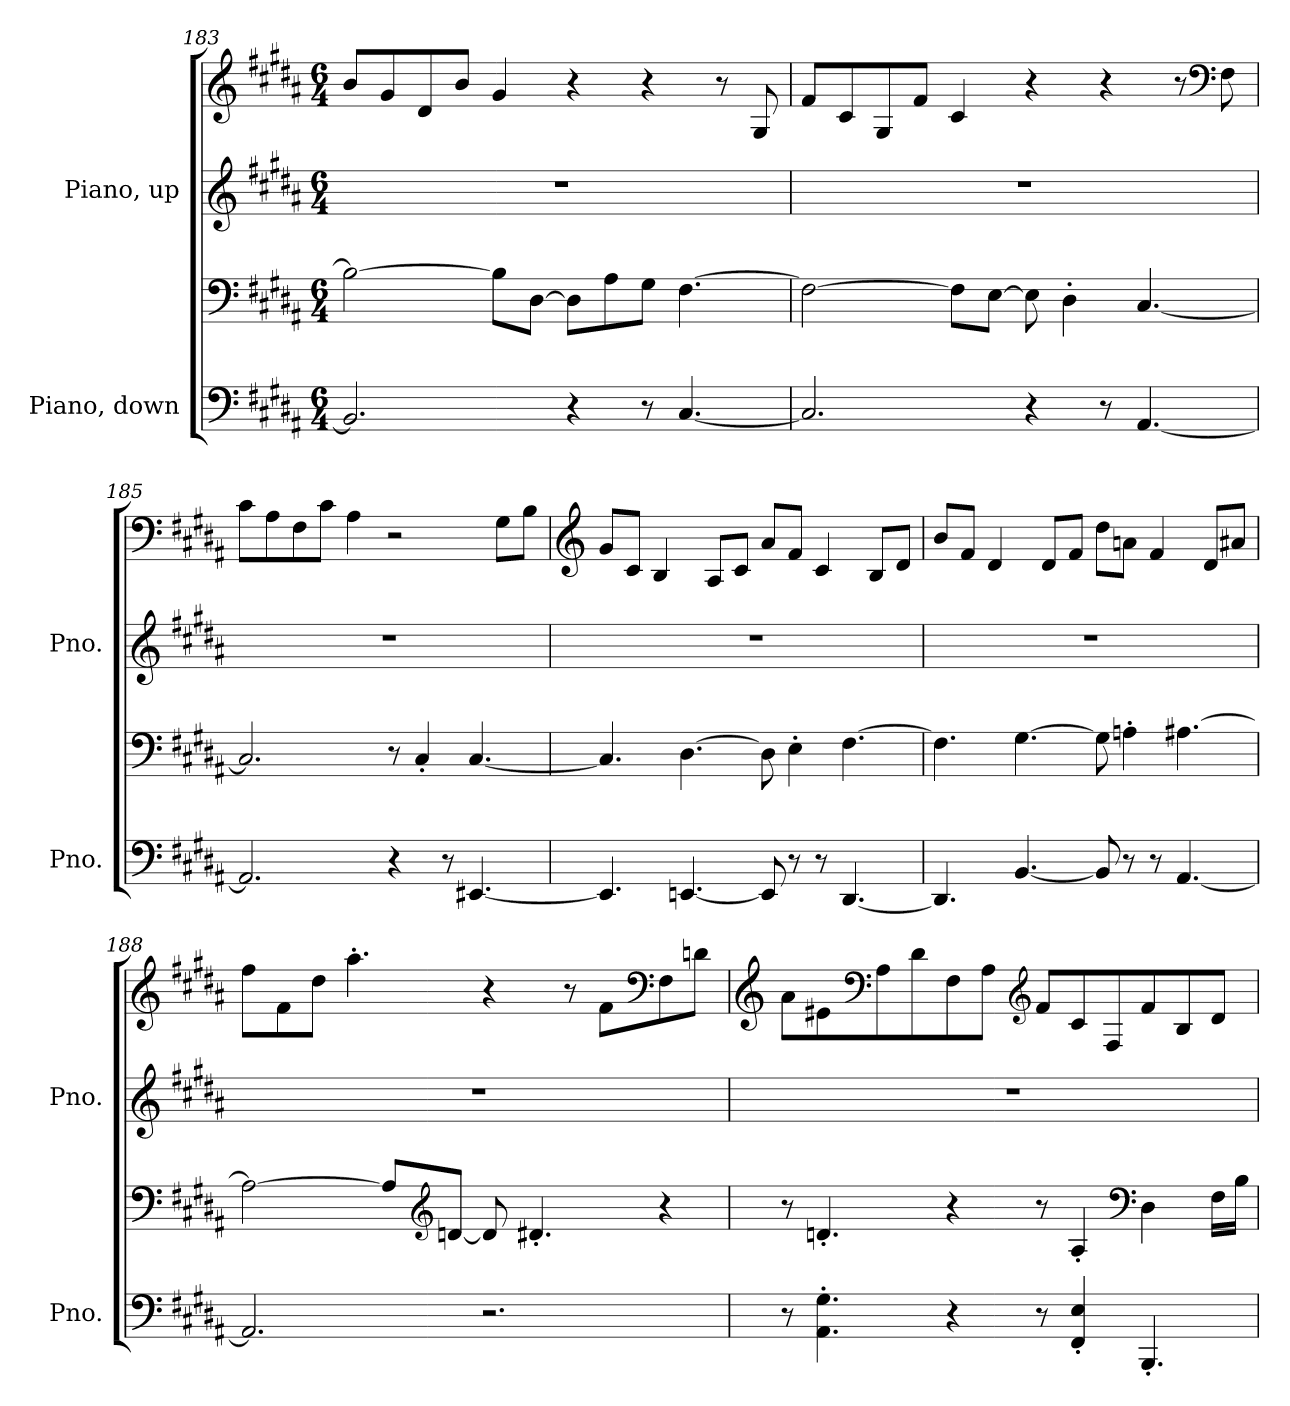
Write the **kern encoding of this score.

**kern	**kern	**kern	**kern
*part2	*part2	*part1	*part1
*staff4	*staff3	*staff2	*staff1
*I"Piano, down	*	*I"Piano, up	*
*I'Pno.	*	*I'Pno.	*
*clefF4	*clefF4	*clefG2	*clefG2
*k[f#c#g#d#a#]	*k[f#c#g#d#a#]	*k[f#c#g#d#a#]	*k[f#c#g#d#a#]
*M6/4	*M6/4	*M6/4	*M6/4
=183	=183	=183	=183
2.BB/]	2B\_	1.r	8b/L
.	.	.	8g#/
.	.	.	8d#/
.	.	.	8b/J
.	8B\L]	.	4g#/
.	[8D#\J	.	.
4r	8D#\L]	.	4r
.	8A#\	.	.
8r	8G#\J	.	4r
[4.C#/	[4.F#\	.	.
.	.	.	8r
.	.	.	8G#/
=184	=184	=184	=184
2.C#/]	2F#\_	1.r	8f#/L
.	.	.	8c#/
.	.	.	8G#/
.	.	.	8f#/J
.	8F#\L]	.	4c#/
.	[8E\J	.	.
4r	8E\]	.	4r
.	4D#'\	.	.
8r	.	.	4r
[4.AA#/	[4.C#/	.	.
.	.	.	8r
*	*	*	*clefF4
.	.	.	8F#\
!!LO:LB:g=z
=185	=185	=185	=185
2.AA#/]	2.C#/]	1.r	8c#\L
.	.	.	8A#\
.	.	.	8F#\
.	.	.	8c#\J
.	.	.	4A#\
4r	8r	.	2r
.	4C#'/	.	.
8r	.	.	.
[4.EE#X/	[4.C#/	.	.
.	.	.	8G#\L
.	.	.	8B\J
=186	=186	=186	=186
*	*	*	*clefG2
4.EE#/]	4.C#/]	1.r	8g#/L
.	.	.	8c#/J
.	.	.	4B/
[4.EEn/	[4.D#\	.	.
.	.	.	8A#/L
.	.	.	8c#/J
8EE/]	8D#\]	.	8a#/L
8r	4E'\	.	8f#/J
8r	.	.	4c#/
[4.DD#/	[4.F#\	.	.
.	.	.	8B/L
.	.	.	8d#/J
=187	=187	=187	=187
4.DD#/]	4.F#\]	1.r	8b/L
.	.	.	8f#/J
.	.	.	4d#/
[4.BB/	[4.G#\	.	.
.	.	.	8d#/L
.	.	.	8f#/J
8BB/]	8G#\]	.	8dd#\L
8r	4An'\	.	8an\J
8r	.	.	4f#/
[4.AA#/	[4.A#X\	.	.
.	.	.	8d#/L
.	.	.	8a#X/J
!!LO:LB:g=z
=188	=188	=188	=188
2.AA#/]	2A#\_	1.r	8ff#\L
.	.	.	8f#\
.	.	.	8dd#\J
.	.	.	4.aa#'\
.	8A#/L]	.	.
*	*clefG2	*	*
.	[8dn/J	.	.
2.r	8d/]	.	4r
.	4.d#X'/	.	.
.	.	.	8r
.	.	.	8f#\L
*	*	*	*clefF4
.	4r	.	8F#\
.	.	.	8dn\J
=189	=189	=189	=189
*	*	*	*clefG2
8r	8r	1.r	8a#\L
4.AA#\' 4.G#\'	4.dn'/	.	8e#X\
*	*	*	*clefF4
.	.	.	8A#\
.	.	.	8d#\
4r	4r	.	8F#\
.	.	.	8A#\J
*	*	*	*clefG2
8r	8r	.	8f#/L
4FF#/' 4E/'	4A#'/	.	8c#/
.	.	.	8F#/
*	*clefF4	*	*
4.BBB'/	4D#\	.	8f#/
.	.	.	8B/
.	16F#\LL	.	8d#/J
.	16B\JJ	.	.
=	=	=	=
*-	*-	*-	*-
